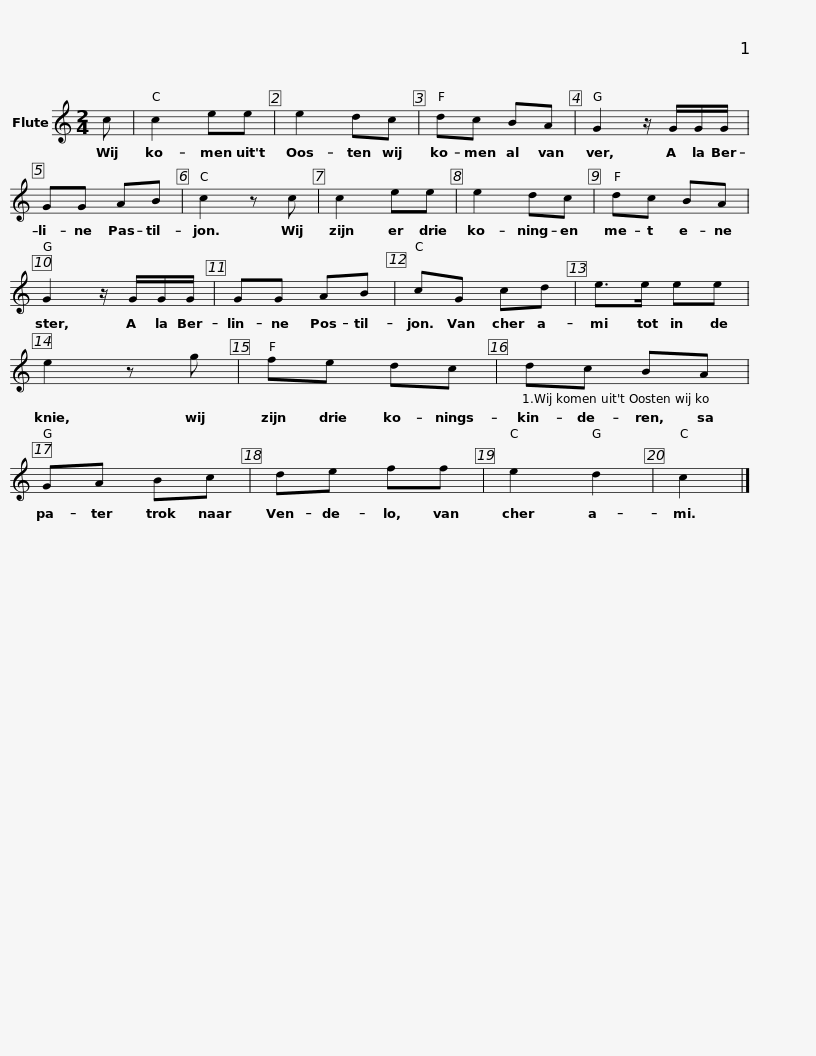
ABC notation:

X:1
L:1/8
M:2/4
I:linebreak $
K:C
V:1 treble
V:1
 c | c2 ee | e2 dc | dc BA | G2 z/ G/G/G/ | %5
 GG AB | c2 z c | c2 ee |$ e2 dc | dc BA | %10
 G2 z/ G/G/G/ | GG AB | cG cd | e>e ee | e2 z g | %15
 fe dc |$ dc BA | GA Bc | de ff | e2 d2 | %20
 c2 |] %21
